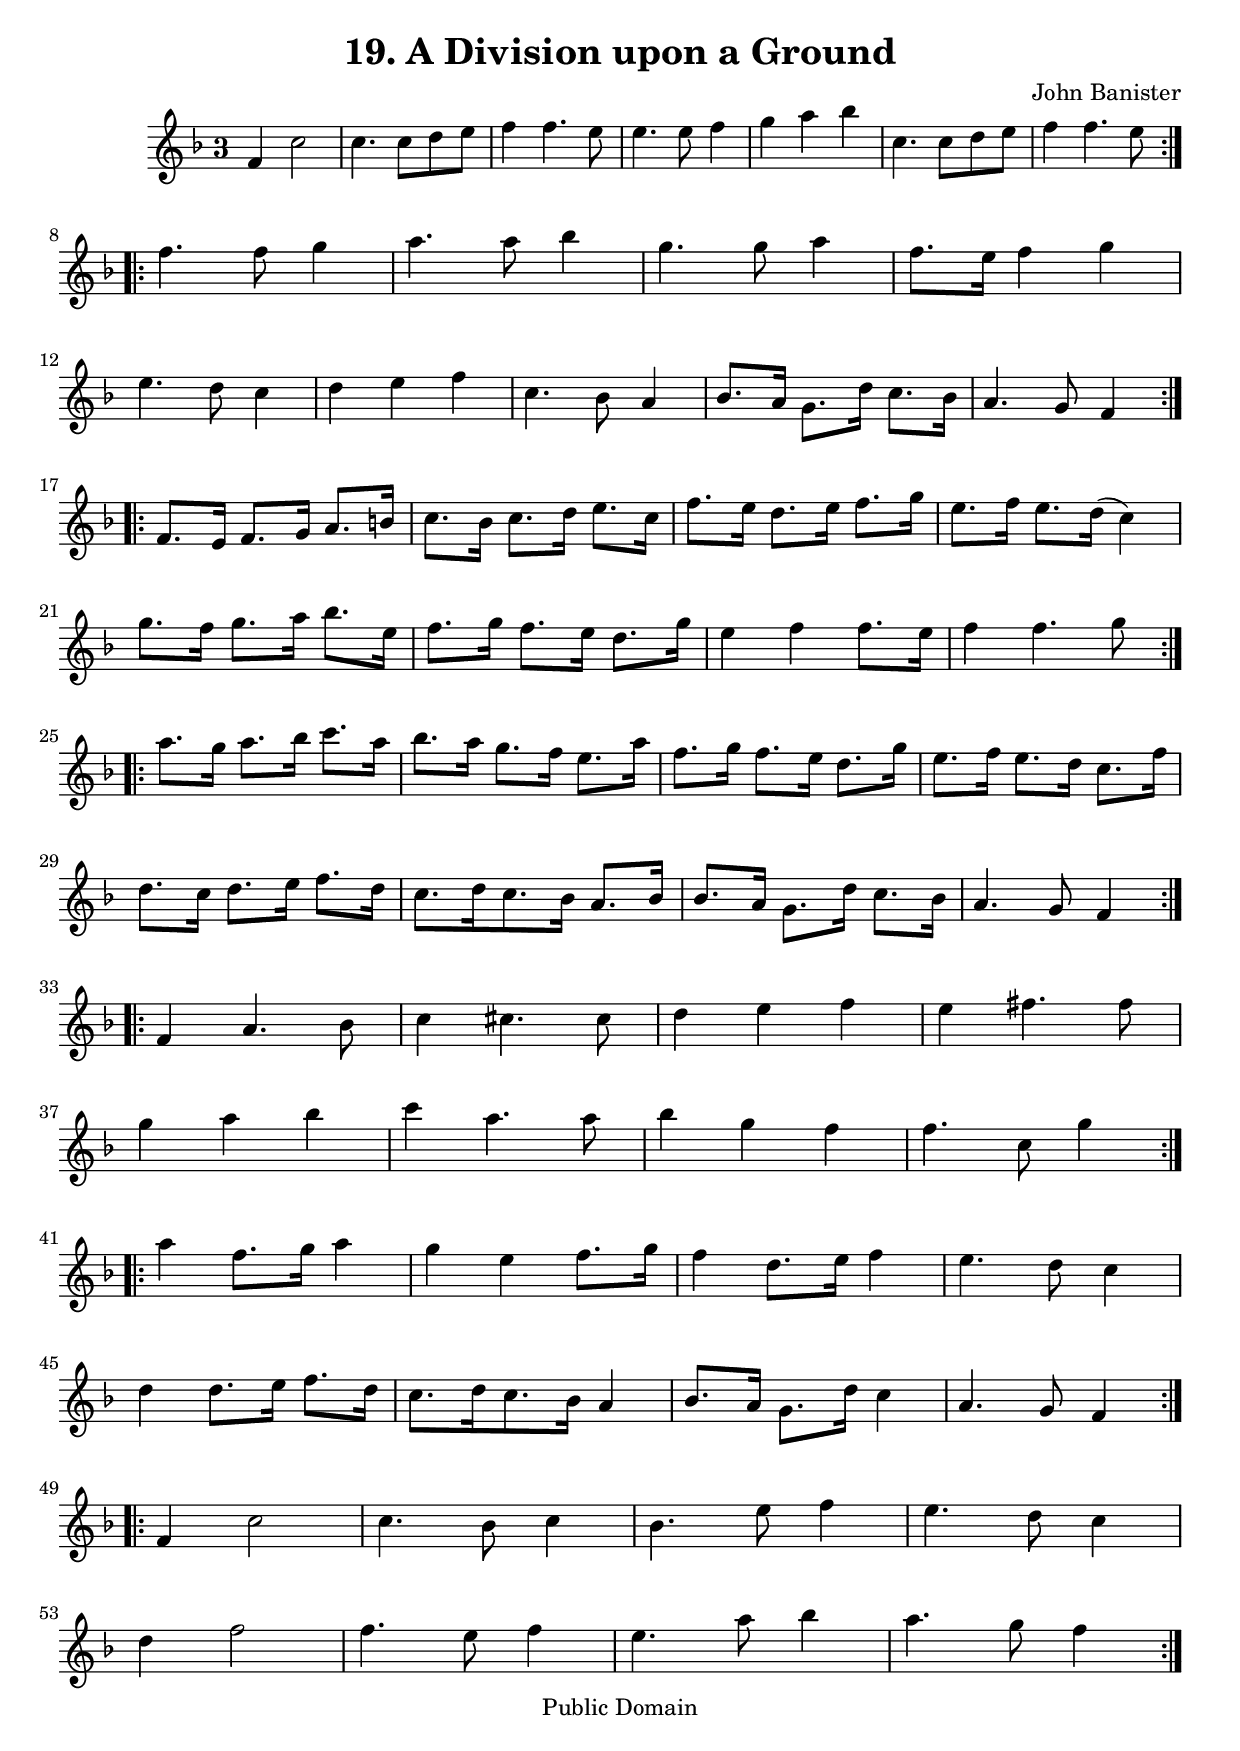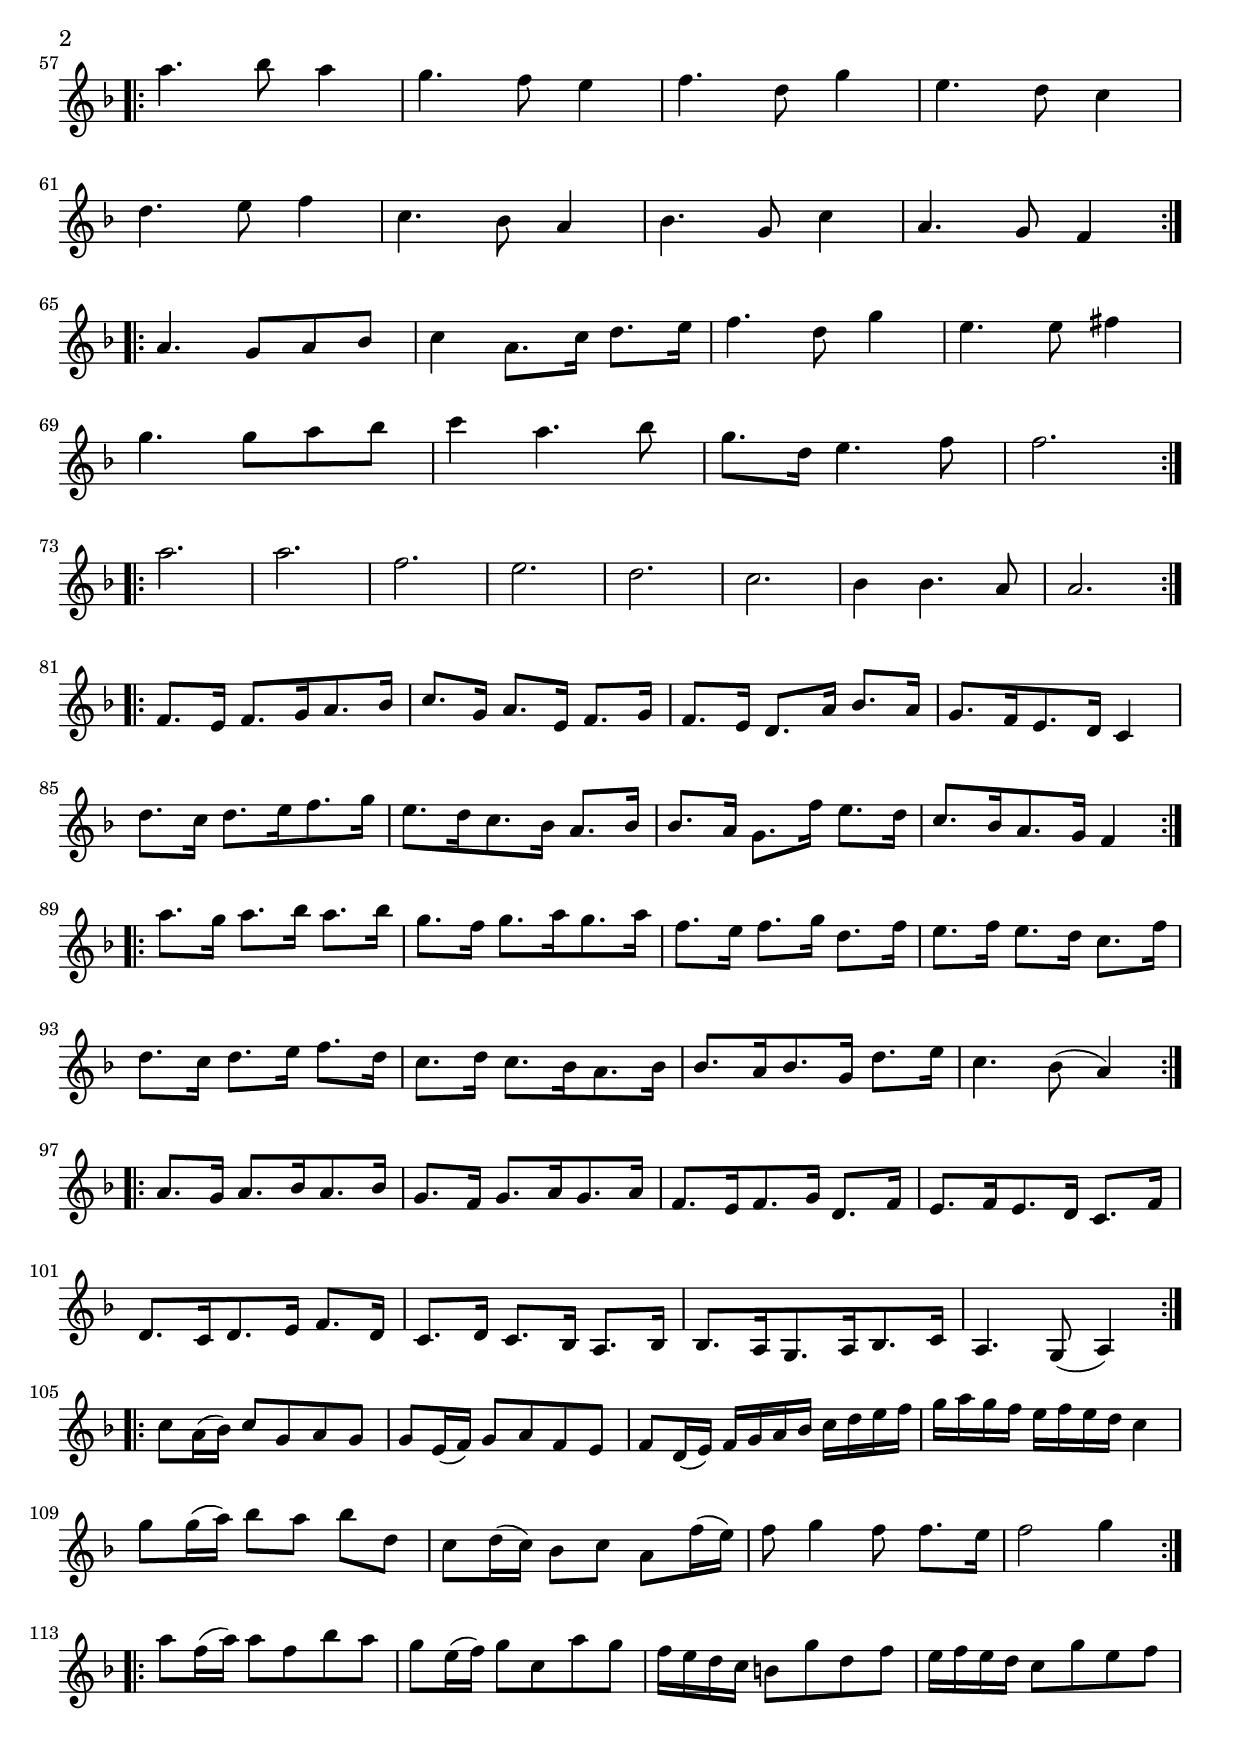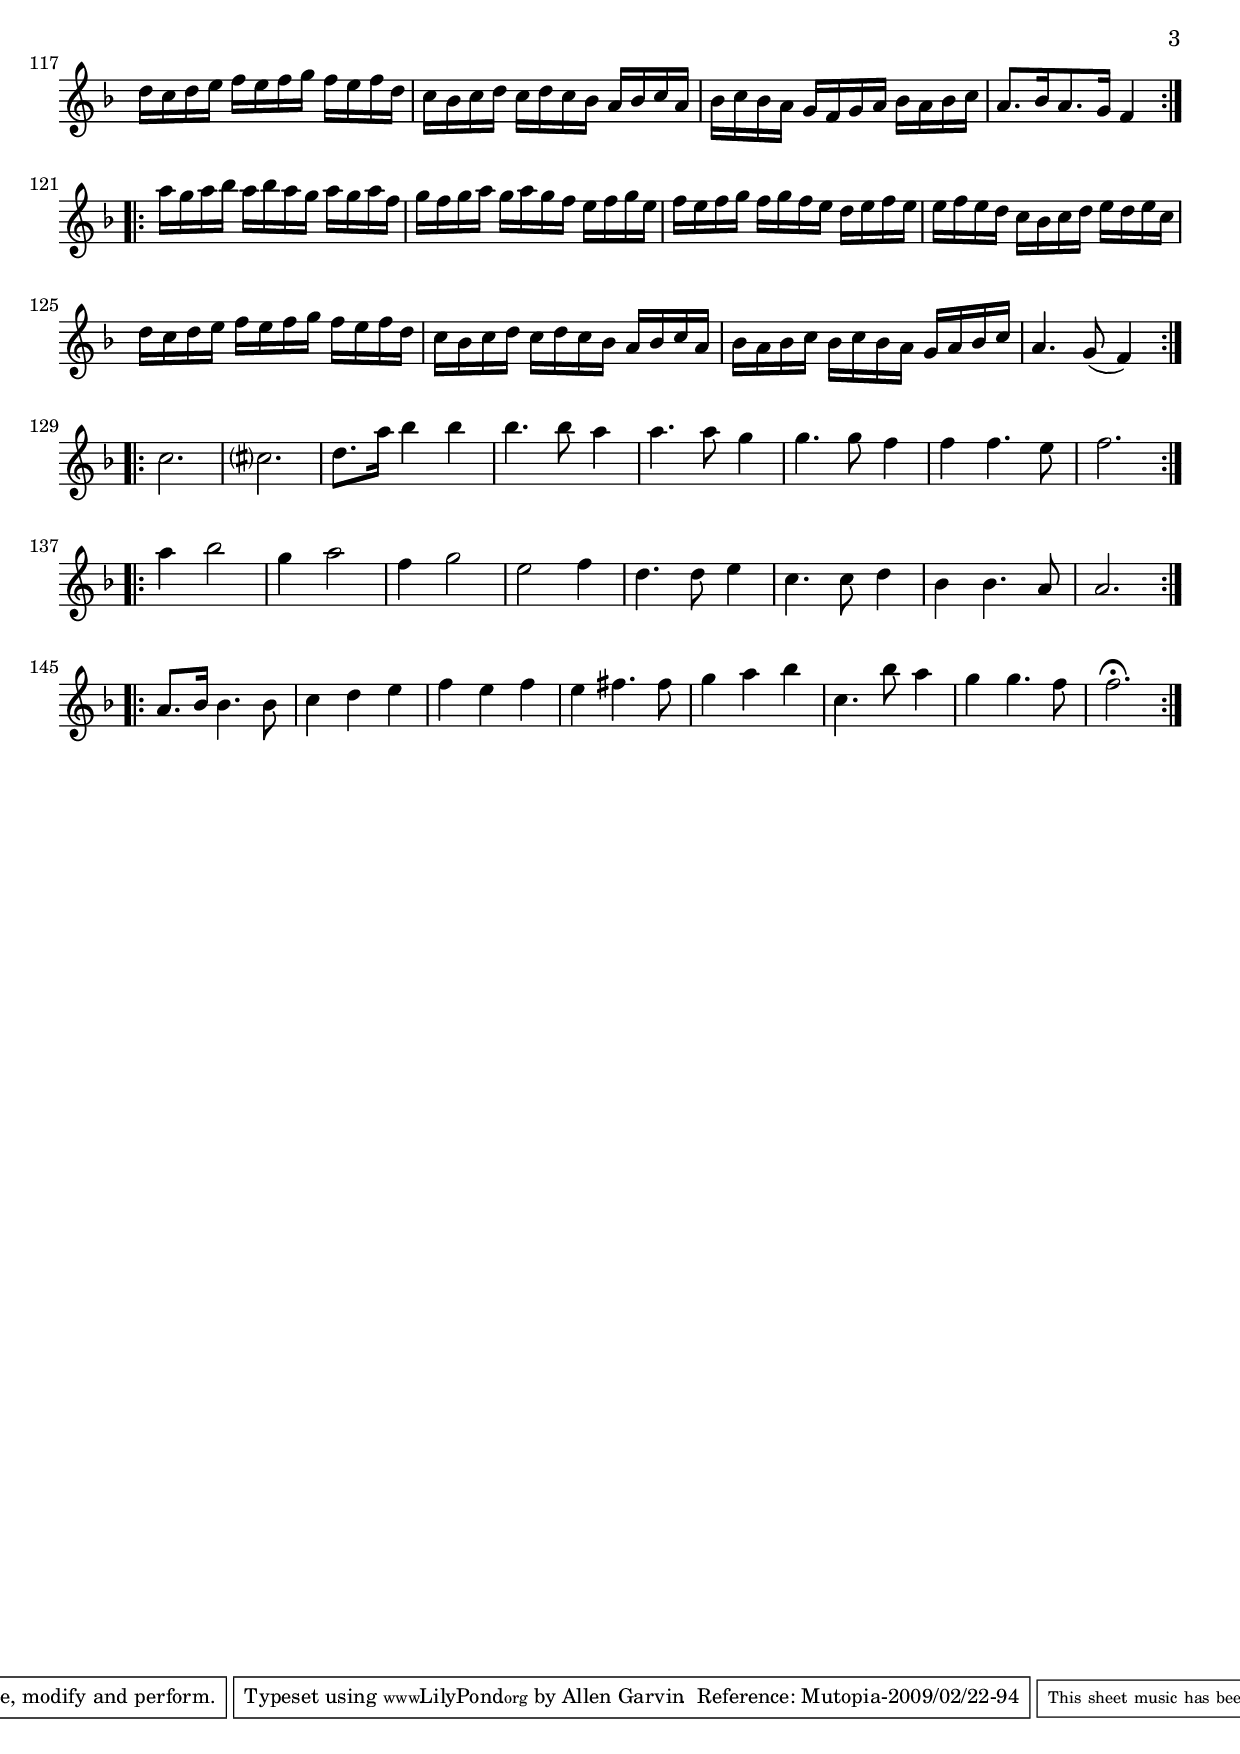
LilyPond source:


\header {
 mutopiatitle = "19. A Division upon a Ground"
 title = \mutopiatitle
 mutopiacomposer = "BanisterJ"
 composer = "John Banister"
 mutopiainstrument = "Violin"
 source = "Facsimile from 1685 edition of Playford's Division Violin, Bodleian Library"
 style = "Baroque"
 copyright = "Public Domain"
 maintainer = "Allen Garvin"
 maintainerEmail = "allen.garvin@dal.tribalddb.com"
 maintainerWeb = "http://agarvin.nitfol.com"
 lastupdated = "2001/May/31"
 filename = "division-violin-19.ly"

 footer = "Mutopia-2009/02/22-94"
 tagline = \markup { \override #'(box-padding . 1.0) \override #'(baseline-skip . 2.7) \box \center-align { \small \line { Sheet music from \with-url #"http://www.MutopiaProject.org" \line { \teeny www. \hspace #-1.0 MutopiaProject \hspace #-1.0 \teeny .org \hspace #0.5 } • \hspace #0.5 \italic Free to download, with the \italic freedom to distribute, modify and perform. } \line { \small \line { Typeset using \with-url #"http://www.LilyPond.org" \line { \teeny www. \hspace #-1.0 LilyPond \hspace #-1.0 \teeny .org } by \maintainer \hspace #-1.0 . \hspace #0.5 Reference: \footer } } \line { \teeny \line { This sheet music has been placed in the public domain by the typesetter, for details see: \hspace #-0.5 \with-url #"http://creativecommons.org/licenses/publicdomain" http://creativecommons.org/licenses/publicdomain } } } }
}

\version "2.10.0"
\include "english.ly"

voiceone =  \relative c' {
  \key f \major
  % \override Staff.TimeSignature   #'style = #'1style
  \override Staff.TimeSignature  #'style = #'single-digit
  \time 3/4
  \clef "treble"

  \repeat "volta" 2 { 
    f4 c'2			|
    c4.  c8[ d e] 		|
    f4 f4. e8	|
    e4. e8 f4			|
    g a bf			| \noPageBreak
    c,4.  c8[ d e]		| \noPageBreak
    f4 f4. e8			| \break
  }
  \repeat "volta" 2 {
    f4. f8 g4 			|
    a4. a8 bf4			|
    g4. g8 a4			|
     f8.[ e16] f4 g		| \break
    e4. d8 c4			|
    d4 e f			|
    c4. bf8 a4			|
     bf8.[ a16]  g8.[ d'16]  c8.[ bf16]	|
    a4. g8 f4			| \break
  }
  \repeat "volta" 2 {
     f8.[ e16] f8.[ g16] a8.[ b16]	|
     c8.[ bf16] c8.[ d16] e8.[ c16]	|
     f8.[ e16] d8.[ e16] f8.[ g16]	|
     e8.[ f16] e8.[ d16(]  c4)	| \break
     g'8.[ f16] g8.[ a16] bf8.[ e,16]|
     f8.[ g16] f8.[ e16] d8.[ g16]	|
    e4 f  f8.[ e16]		|
    f4 f4. g8			| \break
  }
  \repeat "volta" 2 {
     a8.[ g16] a8.[ bf16] c8.[ a16]	|
     bf8.[ a16] g8.[ f16] e8.[ a16]	|
     f8.[ g16] f8.[ e16] d8.[ g16]	|
     e8.[ f16] e8.[ d16] c8.[ f16]	| \break
     d8.[ c16] d8.[ e16] f8.[ d16]	|
     c8.[ d16 c8. bf16]  a8.[ bf16] |
     bf8.[ a16] g8.[ d'16] c8.[ bf16]|
    a4. g8 f4			|  \break
  }
  \repeat "volta" 2 {
    f4 a4. bf8			|
    c4 cs4. cs8			|
    d4 e f			|
    e fs4. fs8			| \break
    g4 a bf			|
    c a4. a8			|
    bf4 g f			|
    f4. c8 g'4			| \break
  }
  \repeat "volta" 2 {
    a4  f8.[ g16] a4		|
    g e  f8.[ g16]		| 
    f4  d8.[ e16] f4		|
    e4. d8 c4			| \break
    d  d8.[ e16]  f8.[ d16]	|
     c8.[ d16 c8. bf16] a4	|
     bf8.[ a16]  g8.[ d'16] c4	|
    a4. g8 f4			| \break
  }
  \repeat "volta" 2 {
    f4 c'2			    |
    c4. bf8 c4			|
    bf4. e8 f4			|
    e4. d8 c4			| \break
    d4 f2			    |
    f4. e8 f4			| 
    e4. a8 bf4			|
    a4. g8 f4			| \break
  }
  \repeat "volta" 2 {
    a4. bf8 a4			|
    g4. f8 e4			|
    f4. d8 g4			|
    e4. d8 c4			| \break
    d4. e8 f4			|
    c4. bf8 a4			|
    bf4. g8 c4			|
    a4. g8 f4			| \break
  }
  \repeat "volta" 2 {
    a4.  g8[ a bf]		|
    c4  a8.[ c16]  d8.[ e16]	|
    f4. d8 g4			|
    e4. e8 fs4			| \break
    g4.  g8[ a bf]		|
    c4 a4. bf8			|
     g8.[ d16] e4. f8		|
    f2.                 | \break
  }
  \repeat "volta" 2 {
    a2.				|
    a2.				|
    f2.				|
    e2.				|
    d2.				|
    c2.				|
    bf4 bf4. a8			|
    a2.				| \break
  }
  \repeat "volta" 2 {
     f8.[ e16] f8.[ g16 a8. bf16]	|
     c8.[ g16] a8.[ e16] f8.[ g16]	|
     f8.[ e16] d8.[ a'16] bf8.[ a16]	|
     g8.[ f16 e8. d16] c4	| \break
     d'8.[ c16] d8.[ e16 f8. g16]	|
     e8.[ d16 c8. bf16] a8.[ bf16] |
     bf8.[ a16] g8.[  f'16] e8.[ d16] |
     c8.[ bf16 a8. g16] f4	| \break
  }
  \repeat "volta" 2 {
     a'8.[ g16] a8.[ bf16] a8.[ bf16]|
     g8.[ f16] g8.[ a16 g8. a16]	|
     f8.[ e16] f8.[ g16] d8.[ f16]	|
     e8.[ f16] e8.[ d16] c8.[ f16]	| \break
     d8.[ c16] d8.[ e16] f8. d16]	|
     c8.[ d16] c8.[ bf16 a8. bf16]	|
     bf8.[ a16 bf8. g16]  d'8.[ e16] |
    c4. bf8(  a4)		| \break
  }
  \repeat "volta" 2 {
     a8.[ g16] a8.[ bf16 a8. bf16]	|
     g8.[ f16] g8.[ a16 g8. a16]	|
     f8.[ e16 f8. g16] d8.[ f16]	|
     e8.[ f16 e8. d16] c8.[ f16]	| \break
     d8.[ c16 d8. e16] f8.[ d16]	|
     c8.[ d16] c8.[ bf16] a8.[ bf16]	|
     bf8.[ a16 g8. a16 bf8. c16]	|
    a4. g8(  a4)			| \break
  }
  \repeat "volta" 2 {
     c'8[ a16(  bf)]  c8[ g a g]		|
     g[ e16(  f)]  g8[ a f e]		|
     f[ d16(  e)]  f[ g a bf]  c[ d e f] 	|
     g[ a g f]  e[ f e d] c4		|\break
     g'8[ g16(  a)]  bf8[ a] bf[ d,]		| 
     c[ d16(  c)]  bf8[ c]  a[ f'16(  e)] 	|
    f8 g4 f8  f8.[ e16]			|
    f2 g4				| \break
  }
  \repeat "volta" 2 {
     a8[ f16(  a)]  a8[ f bf a]		|
     g[ e16(  f)]  g8[ c, a' g]		|
     f16[ e d c]  b8[ g' d f]		|
     e16[ f e d]  c8[ g' e f]		| \break
     d16[ c d e]  f[ e f g]  f[ e f d]  	|
     c[ bf c d]  c[ d c bf]  a[ bf c a] 	|
     bf[ c bf a]  g[ f g a]  bf[ a bf c]	|
     a8.[ bf16 a8. g16] f4		| \break
  }
  \repeat "volta" 2 {
     a'16[ g a bf]  a[ bf a g]  a[ g a f] 	|
     g[ f g a]  g[ a g f]  e[ f g e]	|
     f[ e f g]  f[ g f e]  d[ e f e]	|
     e[ f e d]  c[ bf c d]  e[ d e c]	| \break
     d[ c d e]  f[ e f g]  f[ e f d]	|
     c[ bf c d]  c[ d c bf]  a[ bf c a]	|
     bf[ a bf c]  bf[ c bf a]  g[ a bf c]	|
    a4. g8(  f4)				| \break
  }
  \repeat "volta" 2 {
    c'2.		|
    cs?2.		|
     d8.[ a'16] bf4 bf	|
    bf4. bf8 a4		|
    a4. a8 g4		|
    g4. g8 f4		|
    f4 f4. e8		|
    f2.			| \break
  }
  \repeat "volta" 2 {
    a4 bf2		|
    g4 a2		|
    f4 g2		|
    e2 f4		|
    d4. d8 e4		|
    c4. c8 d4		|
    bf4 bf4. a8		|
    a2.			| \break
  }
  \repeat "volta" 2 {
     a8.[ bf16] bf4. bf8	|
    c4 d e		|
    f e f		|
    e fs4. fs8		|
    g4 a bf		|
    c,4. bf'8 a4	|
    g4 g4. f8		|
    f2.\fermata		| \break
  }
    
}

\score {
   \context GrandStaff << 
    \context Staff = "one" <<
      \voiceone
    >>
  >>

  \layout{ }

  
  \midi {
    \context {
      \Score
      tempoWholesPerMinute = #(ly:make-moment 110 4)
      }
    }


}
